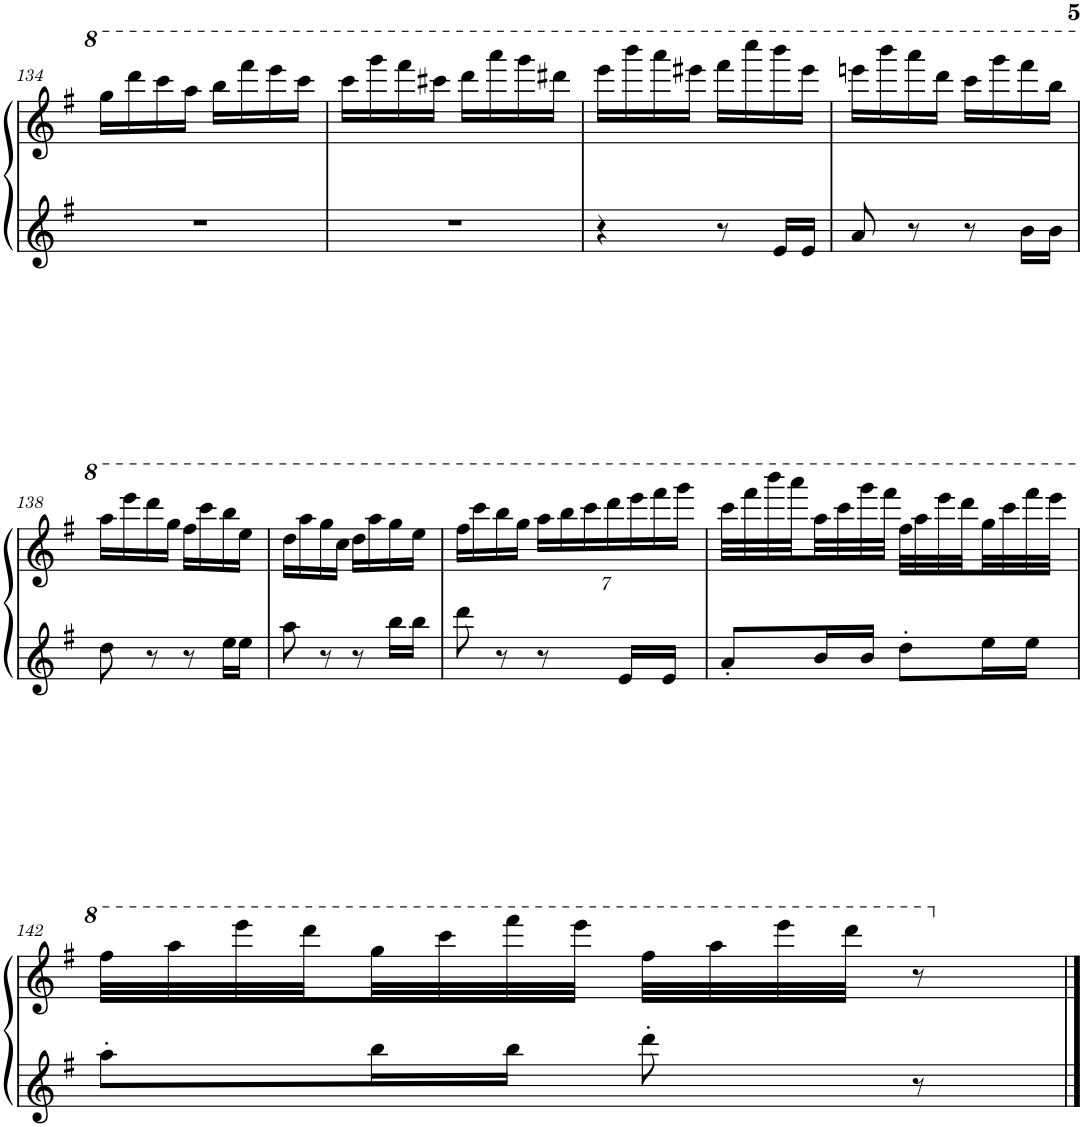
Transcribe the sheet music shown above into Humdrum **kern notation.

**kern	**kern
*part1	*part1
*staff2	*staff1
*I"Piano	*
*I'Pno.	*
!!LO:PB:g=z
*clefG2	*clefG2
*k[f#]	*k[f#]
*M2/4	*M2/4
=134	=134
2r	16ggg\LL
.	16dddd\
.	16cccc\
.	16aaa\JJ
.	16bbb\LL
.	16ffff#\
.	16eeee\
.	16cccc\JJ
=135	=135
2r	16cccc\LL
.	16gggg\
.	16ffff#\
.	16cccc#X\JJ
.	16dddd\LL
.	16aaaa\
.	16gggg\
.	16dddd#X\JJ
=136	=136
4r	16eeee\LL
.	16bbbb\
.	16aaaa\
.	16eeee#X\JJ
8r	16ffff#\LL
.	16ccccc\
16e/LL	16bbbb\
16e/JJ	16eeee#\JJ
=137	=137
8a/	16eeeen\LL
.	16bbbb\
8r	16aaaa\
.	16dddd\JJ
8r	16cccc\LL
.	16gggg\
16b\LL	16ffff#\
16b\JJ	16bbb\JJ
!!LO:LB:g=z
=138	=138
8dd\	16aaa\LL
.	16eeee\
8r	16dddd\
.	16ggg\JJ
8r	16fff#\LL
.	16cccc\
16ee\LL	16bbb\
16ee\JJ	16eee\JJ
=139	=139
8aa\	16ddd\LL
.	16aaa\
8r	16ggg\
.	16ccc\JJ
8r	16ddd\LL
.	16aaa\
16bb\LL	16ggg\
16bb\JJ	16eee\JJ
=140	=140
8ddd\	16fff#\LL
.	16cccc\
8r	16bbb\
.	16ggg\JJ
*	*Xbrackettup
8r	28aaa\LL
.	28bbb\
.	28cccc\
.	28dddd\
16e/LL	.
.	28eeee\
.	28ffff#\
16e/JJ	.
.	28gggg\JJ
=141	=141
8a'/L	32cccc\LLL
.	32ffff#\
.	32bbbb\
.	32aaaa\
16b/L	32aaa\
.	32cccc\
16b/JJ	32gggg\
.	32ffff#\JJJ
8dd'\L	32fff#\LLL
.	32aaa\
.	32eeee\
.	32dddd\
16ee\L	32ggg\
.	32cccc\
16ee\JJ	32ffff#\
.	32eeee\JJJ
!!LO:LB:g=z
=142	=142
8aa'\L	32fff#\LLL
.	32aaa\
.	32eeee\
.	32dddd\
16bb\L	32ggg\
.	32cccc\
16bb\JJ	32ffff#\
.	32eeee\JJJ
8ddd'\	32fff#\LLL
.	32aaa\
.	32eeee\
.	32dddd\JJJ
8r	8r
==	==
*-	*-
